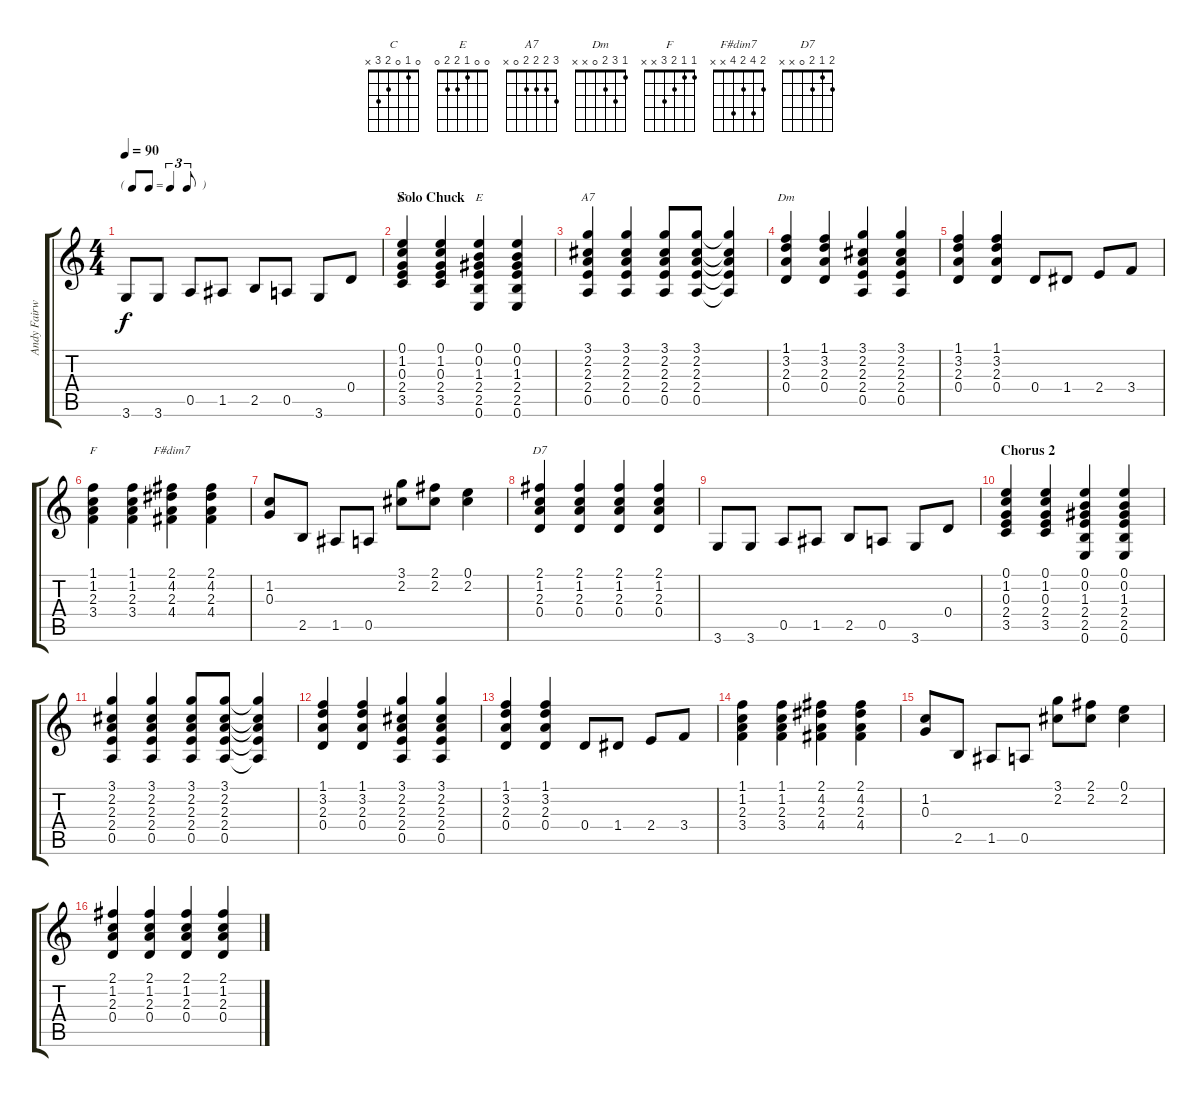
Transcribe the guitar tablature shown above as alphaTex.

\track ("Andy Fairweather Low" "Andy Fairw") {instrument acousticguitarsteel}
\staff {score tabs}
\tuning (E4 B3 G3 D3 A2 E2) {hide}
\chord ("C" 0 1 0 2 3 x)
\chord ("E" 0 0 1 2 2 0)
\chord ("A7" 3 2 2 2 0 x)
\chord ("Dm" 1 3 2 0 x x)
\chord ("F" 1 1 2 3 x x)
\chord ("F#dim7" 2 4 2 4 x x)
\chord ("D7" 2 1 2 0 x x)
\ts (4 4)
\tf triplet8th
\tempo 90
\clef g2
\ks c
3.6.8{dy f} 3.6.8 0.5.8 1.5.8 2.5.8 0.5.8 3.6.8 0.4.8 |
\section ("" "Solo Chuck")
(0.1 1.2 0.3 2.4 3.5).4{ch "C"} (0.1 1.2 0.3 2.4 3.5).4 (0.1 0.2 1.3 2.4 2.5 0.6).4{ch "E"} (0.1 0.2 1.3 2.4 2.5 0.6).4 |
(3.1 2.2 2.3 2.4 0.5).4{ch "A7"} (3.1 2.2 2.3 2.4 0.5).4 (3.1 2.2 2.3 2.4 0.5).8 (3.1 2.2 2.3 2.4 0.5).8 (3.1{t} 2.2{t} 2.3{t} 2.4{t} 0.5{t}).4 |
(1.1 3.2 2.3 0.4).4{ch "Dm"} (1.1 3.2 2.3 0.4).4 (3.1 2.2 2.3 2.4 0.5).4 (3.1 2.2 2.3 2.4 0.5).4 |
(1.1 3.2 2.3 0.4).4 (1.1 3.2 2.3 0.4).4 0.4.8 1.4.8 2.4.8 3.4.8 |
(1.1 1.2 2.3 3.4).4{ch "F"} (1.1 1.2 2.3 3.4).4 (2.1 4.2 2.3 4.4).4{ch "F#dim7"} (2.1 4.2 2.3 4.4).4 |
(1.2 0.3).8 2.5.8 1.5.8 0.5.8 (3.1 2.2).8 (2.1 2.2).8 (0.1 2.2).4 |
(2.1 1.2 2.3 0.4).4{ch "D7"} (2.1 1.2 2.3 0.4).4 (2.1 1.2 2.3 0.4).4 (2.1 1.2 2.3 0.4).4 |
3.6.8 3.6.8 0.5.8 1.5.8 2.5.8 0.5.8 3.6.8 0.4.8 |
\section ("" "Chorus 2")
(0.1 1.2 0.3 2.4 3.5).4 (0.1 1.2 0.3 2.4 3.5).4 (0.1 0.2 1.3 2.4 2.5 0.6).4 (0.1 0.2 1.3 2.4 2.5 0.6).4 |
(3.1 2.2 2.3 2.4 0.5).4 (3.1 2.2 2.3 2.4 0.5).4 (3.1 2.2 2.3 2.4 0.5).8 (3.1 2.2 2.3 2.4 0.5).8 (3.1{t} 2.2{t} 2.3{t} 2.4{t} 0.5{t}).4 |
(1.1 3.2 2.3 0.4).4 (1.1 3.2 2.3 0.4).4 (3.1 2.2 2.3 2.4 0.5).4 (3.1 2.2 2.3 2.4 0.5).4 |
(1.1 3.2 2.3 0.4).4 (1.1 3.2 2.3 0.4).4 0.4.8 1.4.8 2.4.8 3.4.8 |
(1.1 1.2 2.3 3.4).4 (1.1 1.2 2.3 3.4).4 (2.1 4.2 2.3 4.4).4 (2.1 4.2 2.3 4.4).4 |
(1.2 0.3).8 2.5.8 1.5.8 0.5.8 (3.1 2.2).8 (2.1 2.2).8 (0.1 2.2).4 |
(2.1 1.2 2.3 0.4).4 (2.1 1.2 2.3 0.4).4 (2.1 1.2 2.3 0.4).4 (2.1 1.2 2.3 0.4).4
